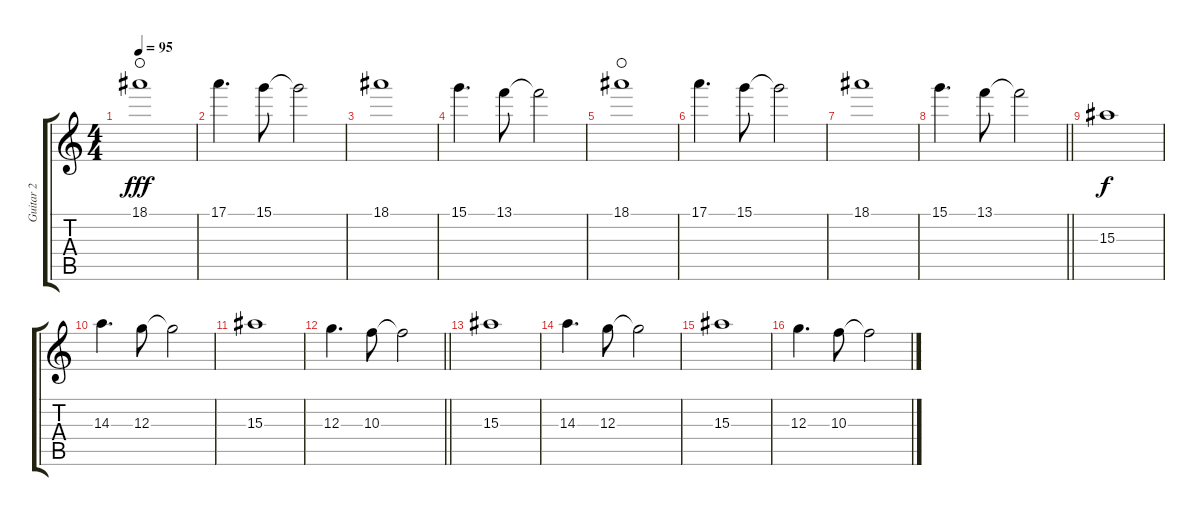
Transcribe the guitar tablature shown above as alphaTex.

\track ("Guitar 2" "Guitar 2") {instrument distortionguitar}
\staff {score tabs}
\tuning (E4 B3 G3 D3 A2 E2) {hide}
\ts (4 4)
\tempo 95
\clef g2
\ks c
18.1.1{dy fff volume 5 waho} |
17.1.4{d} 15.1.8 15.1{t}.2 |
18.1.1 |
15.1.4{d} 13.1.8 13.1{t}.2 |
18.1.1{waho} |
17.1.4{d} 15.1.8 15.1{t}.2 |
18.1.1 |
\barLineRight lightlight
15.1.4{d} 13.1.8 13.1{t}.2 |
15.3.1{dy f} |
14.3.4{d} 12.3.8 12.3{t}.2 |
15.3.1 |
\barLineRight lightlight
12.3.4{d} 10.3.8 10.3{t}.2 |
15.3.1 |
14.3.4{d} 12.3.8 12.3{t}.2 |
15.3.1 |
12.3.4{d} 10.3.8 10.3{t}.2
